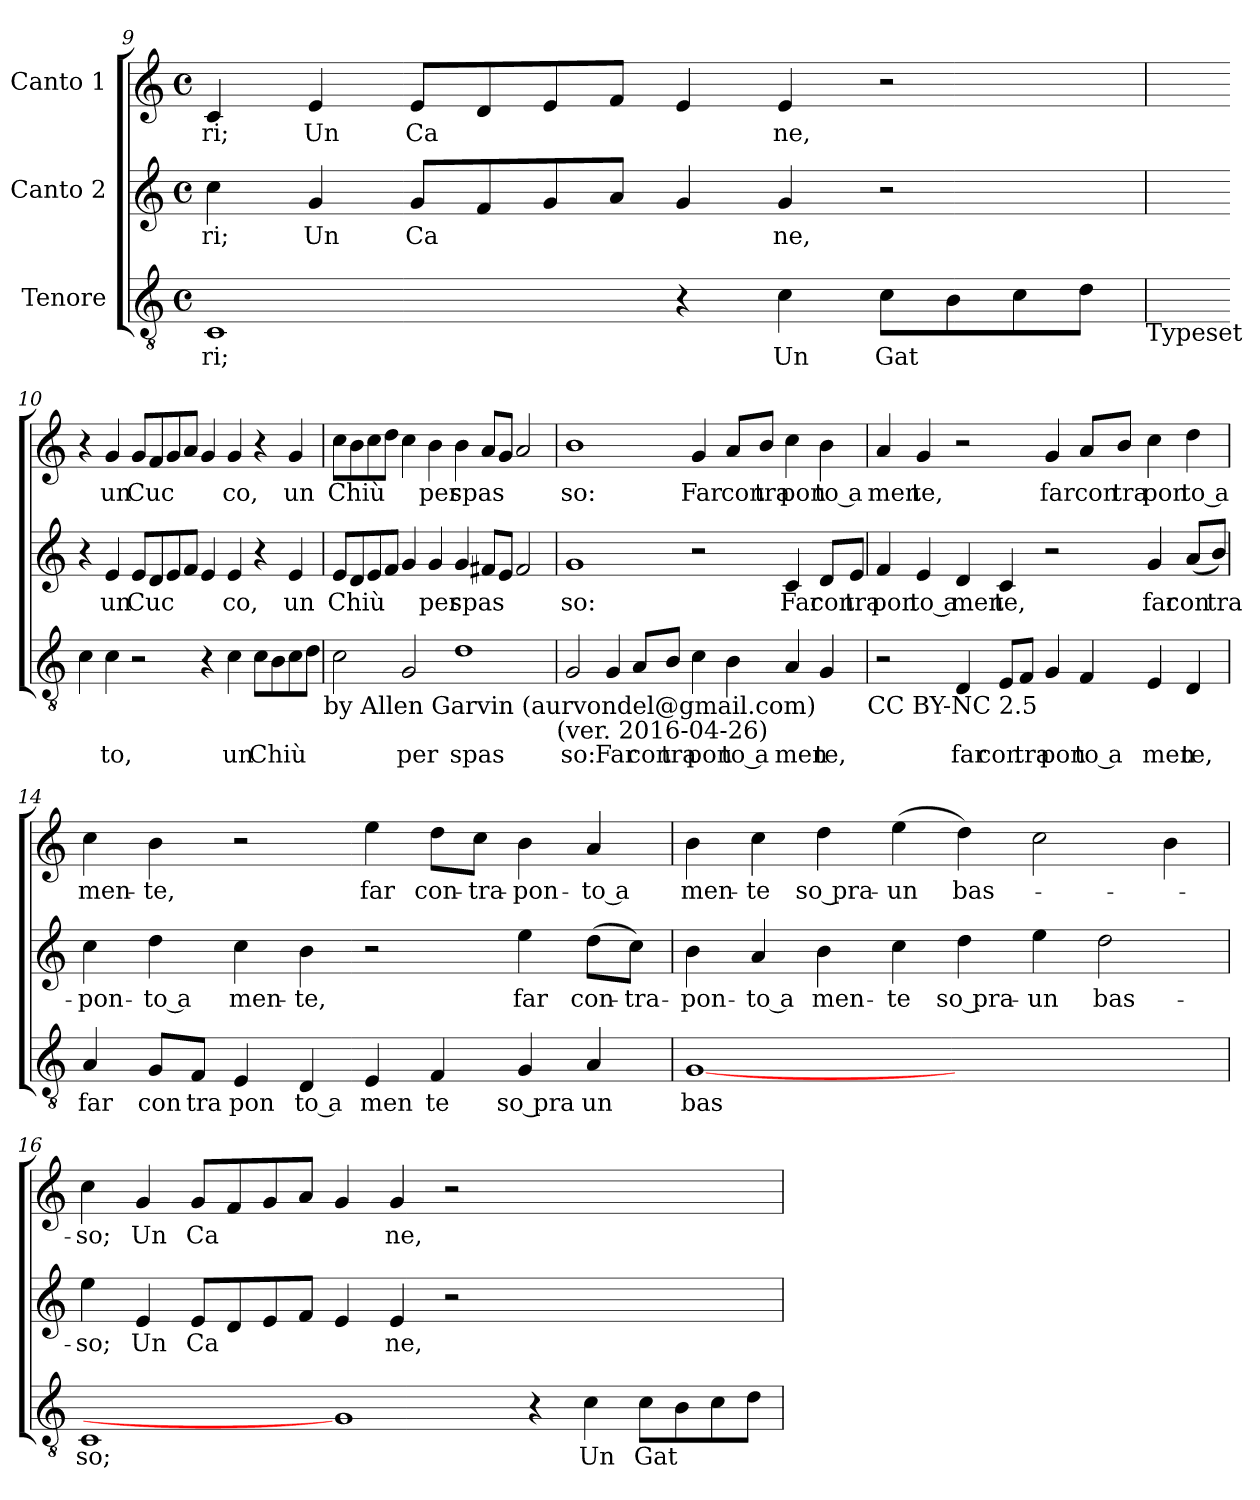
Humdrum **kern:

**kern	**text	**kern	**text	**kern	**text
*part3	*part3	*part2	*part2	*part1	*part1
*staff3	*staff3	*staff2	*staff2	*staff1	*staff1
*I"Tenore	*	*I"Canto 2	*	*I"Canto 1	*
!!LO:LB:g=z
*clefGv2	*	*clefG2	*	*clefG2	*
*M4/4	*	*M4/4	*	*M4/4	*
*met(c)	*	*met(c)	*	*met(c)	*
=9	=9	=9	=9	=9	=9
!	!LO:LY:b:cj	!	!LO:LY:b:cj	!	!LO:LY:b:cj
1C	ri;	4cc\	ri;	4c/	ri;
!	!	!	!LO:LY:b:cj	!	!LO:LY:b:cj
.	.	4g/	Un	4e/	Un
!	!	!	!LO:LY:b	!	!LO:LY:b
.	.	8g/L	Ca	8e/L	Ca
.	.	8f/	.	8d/	.
.	.	8g/	.	8e/	.
.	.	8a/J	.	8f/J	.
4r	.	4g/	.	4e/	.
!	!LO:LY:b:cj	!	!LO:LY:b:cj	!	!LO:LY:b:cj
4c\	Un	4g/	ne,	4e/	ne,
!	!LO:LY:b	!	!	!	!
8c\L	Gat	2r	.	2r	.
8B\	.	.	.	.	.
8c\	.	.	.	.	.
8d\J	.	.	.	.	.
!LO:TX:b:t=Typeset	!	!	!	!	!
=10	=10	=10	=10	=10	=10
4c\	.	4r	.	4r	.
!	!LO:LY:b:cj	!	!LO:LY:b:cj	!	!LO:LY:b:cj
4c\	to,	4e/	un	4g/	un
!	!	!	!LO:LY:b	!	!LO:LY:b
2r	.	8e/L	Cuc	8g/L	Cuc
.	.	8d/	.	8f/	.
.	.	8e/	.	8g/	.
.	.	8f/J	.	8a/J	.
4r	.	4e/	.	4g/	.
!	!LO:LY:b:cj	!	!LO:LY:b:cj	!	!LO:LY:b:cj
4c\	un	4e/	co,	4g/	co,
!	!LO:LY:b	!	!	!	!
8c\L	Chiù	4r	.	4r	.
8B\	.	.	.	.	.
!	!	!	!LO:LY:b:cj	!	!LO:LY:b:cj
8c\	.	4e/	un	4g/	un
8d\J	.	.	.	.	.
!LO:TX:b:t=by Allen Garvin (aurvondel@gmail.com)	!	!	!	!	!
=11	=11	=11	=11	=11	=11
!	!	!	!LO:LY:b	!	!LO:LY:b
2c\	.	8e/L	Chiù	8cc\L	Chiù
.	.	8d/	.	8b\	.
.	.	8e/	.	8cc\	.
.	.	8f/J	.	8dd\J	.
!	!LO:LY:b:cj	!	!	!	!
2G/	per	4g/	.	4cc\	.
!	!	!	!LO:LY:b:cj	!	!LO:LY:b:cj
.	.	4g/	per	4b\	per
!	!LO:LY:b:cj	!	!LO:LY:b	!	!LO:LY:b
1d	spas	4g/	spas	4b\	spas
.	.	8f#X/L	.	8a/L	.
.	.	8e/J	.	8g/J	.
.	.	2f#/	.	2a/	.
!LO:TX:b:t=(ver. 2016-04-26)	!	!	!	!	!
=12	=12	=12	=12	=12	=12
!	!LO:LY:b:cj	!	!LO:LY:b:cj	!	!LO:LY:b:cj
2G/	so:	1g	so:	1b	so:
!	!LO:LY:b:cj	!	!	!	!
4G/	Far	.	.	.	.
!	!LO:LY:b:cj	!	!	!	!
8A/L	con	.	.	.	.
!	!LO:LY:b:cj	!	!	!	!
8B/J	tra	.	.	.	.
!	!LO:LY:b:cj	!	!	!	!LO:LY:b:cj
4c\	pon	2r	.	4g/	Far
!	!LO:LY:b:rj	!	!	!	!LO:LY:b:cj
4B\	to a	.	.	8a/L	con
!	!	!	!	!	!LO:LY:b:cj
.	.	.	.	8b/J	tra
!	!LO:LY:b:cj	!	!LO:LY:b:cj	!	!LO:LY:b:cj
4A/	men	4c/	Far	4cc\	pon
!	!LO:LY:b:cj	!	!LO:LY:b:cj	!	!LO:LY:b:rj
4G/	te,	8d/L	con	4b\	to a
!	!	!	!LO:LY:b:cj	!	!
.	.	8e/J	tra	.	.
!LO:TX:b:t=CC BY-NC 2.5	!	!	!	!	!
!!LO:PB:g=z
=13	=13	=13	=13	=13	=13
!	!	!	!LO:LY:b:cj	!	!LO:LY:b:cj
2r	.	4f/	pon-	4a/	men-
!	!	!	!LO:LY:b:rj	!	!LO:LY:b:cj
.	.	4e/	-to a	4g/	-te,
!	!LO:LY:b:cj	!	!LO:LY:b:cj	!	!
4D/	far	4d/	men-	2r	.
!	!LO:LY:b:cj	!	!LO:LY:b:cj	!	!
8E/L	con	4c/	-te,	.	.
!	!LO:LY:b:cj	!	!	!	!
8F/J	tra	.	.	.	.
!	!LO:LY:b:cj	!	!	!	!LO:LY:b:cj
4G/	pon	2r	.	4g/	far
!	!LO:LY:b:rj	!	!	!	!LO:LY:b:cj
4F/	to a	.	.	8a/L	con-
!	!	!	!	!	!LO:LY:b:cj
.	.	.	.	8b/J	-tra-
!	!LO:LY:b:cj	!	!LO:LY:b:cj	!	!LO:LY:b:cj
4E/	men	4g/	far	4cc\	-pon-
!	!LO:LY:b:cj	!	!LO:LY:b:cj	!	!LO:LY:b:rj
4D/	te,	(>8a/L	con-	4dd\	-to a
!	!	!	!LO:LY:b:cj	!	!
.	.	8b/J)	-tra-	.	.
=14	=14	=14	=14	=14	=14
!	!LO:LY:b:cj	!	!LO:LY:b:cj	!	!LO:LY:b:cj
4A/	far	4cc\	-pon-	4cc\	men-
!	!LO:LY:b:cj	!	!LO:LY:b:rj	!	!LO:LY:b:cj
8G/L	con	4dd\	-to a	4b\	-te,
!	!LO:LY:b:cj	!	!	!	!
8F/J	tra	.	.	.	.
!	!LO:LY:b:cj	!	!LO:LY:b:cj	!	!
4E/	pon	4cc\	men-	2r	.
!	!LO:LY:b:rj	!	!LO:LY:b:cj	!	!
4D/	to a	4b\	-te,	.	.
!	!LO:LY:b:cj	!	!	!	!LO:LY:b:cj
4E/	men	2r	.	4ee\	far
!	!LO:LY:b:cj	!	!	!	!LO:LY:b:cj
4F/	te	.	.	8dd\L	con-
!	!	!	!	!	!LO:LY:b:cj
.	.	.	.	8cc\J	-tra-
!	!LO:LY:b:cj	!	!LO:LY:b:cj	!	!LO:LY:b:cj
4G/	so pra	4ee\	far	4b\	-pon-
!	!LO:LY:b	!	!LO:LY:b:cj	!	!LO:LY:b:rj
4A/	un	(>8dd\L	con-	4a/	-to a
!	!	!	!LO:LY:b:cj	!	!
.	.	8cc\J)	-tra-	.	.
=15	=15	=15	=15	=15	=15
!	!LO:LY:b:cj	!	!LO:LY:b:cj	!	!LO:LY:b:cj
[1G	bas	4b\	-pon-	4b\	men-
!	!	!	!LO:LY:b:rj	!	!LO:LY:b:cj
.	.	4a/	-to a	4cc\	-te
!	!	!	!LO:LY:b:cj	!	!LO:LY:b:cj
.	.	4b\	men-	4dd\	so pra-
!	!	!	!LO:LY:b:cj	!	!LO:LY:b
.	.	4cc\	-te	(<4ee\	-un
!	!	!	!LO:LY:b:cj	!	!LO:LY:b
1ryy	.	4dd\	so pra-	4dd\)	bas-
!	!	!	!LO:LY:b	!	!
.	.	4ee\	-un	2cc\	.
!	!	!	!LO:LY:b:cj	!	!
.	.	2dd\	bas-	.	.
.	.	.	.	4b\	.
!!LO:LB:g=z
=16	=16	=16	=16	=16	=16
!	!LO:LY:b:cj	!	!LO:LY:b:cj	!	!LO:LY:b:cj
1C	so;	4ee\	-so;	4cc\	-so;
!	!	!	!LO:LY:b:cj	!	!LO:LY:b:cj
.	.	4e/	Un	4g/	Un
!	!	!	!LO:LY:b	!	!LO:LY:b
.	.	8e/L	Ca	8g/L	Ca
.	.	8d/	.	8f/	.
.	.	8e/	.	8g/	.
.	.	8f/J	.	8a/J	.
1G]	.	4e/	.	4g/	.
!	!	!	!LO:LY:b:cj	!	!LO:LY:b:cj
.	.	4e/	ne,	4g/	ne,
.	.	2r	.	2r	.
4r	.	1ryy	.	1ryy	.
!	!LO:LY:b:cj	!	!	!	!
4c\	Un	.	.	.	.
!	!LO:LY:b	!	!	!	!
8c\L	Gat	.	.	.	.
8B\	.	.	.	.	.
8c\	.	.	.	.	.
8d\J	.	.	.	.	.
=	=	=	=	=	=
*-	*-	*-	*-	*-	*-
